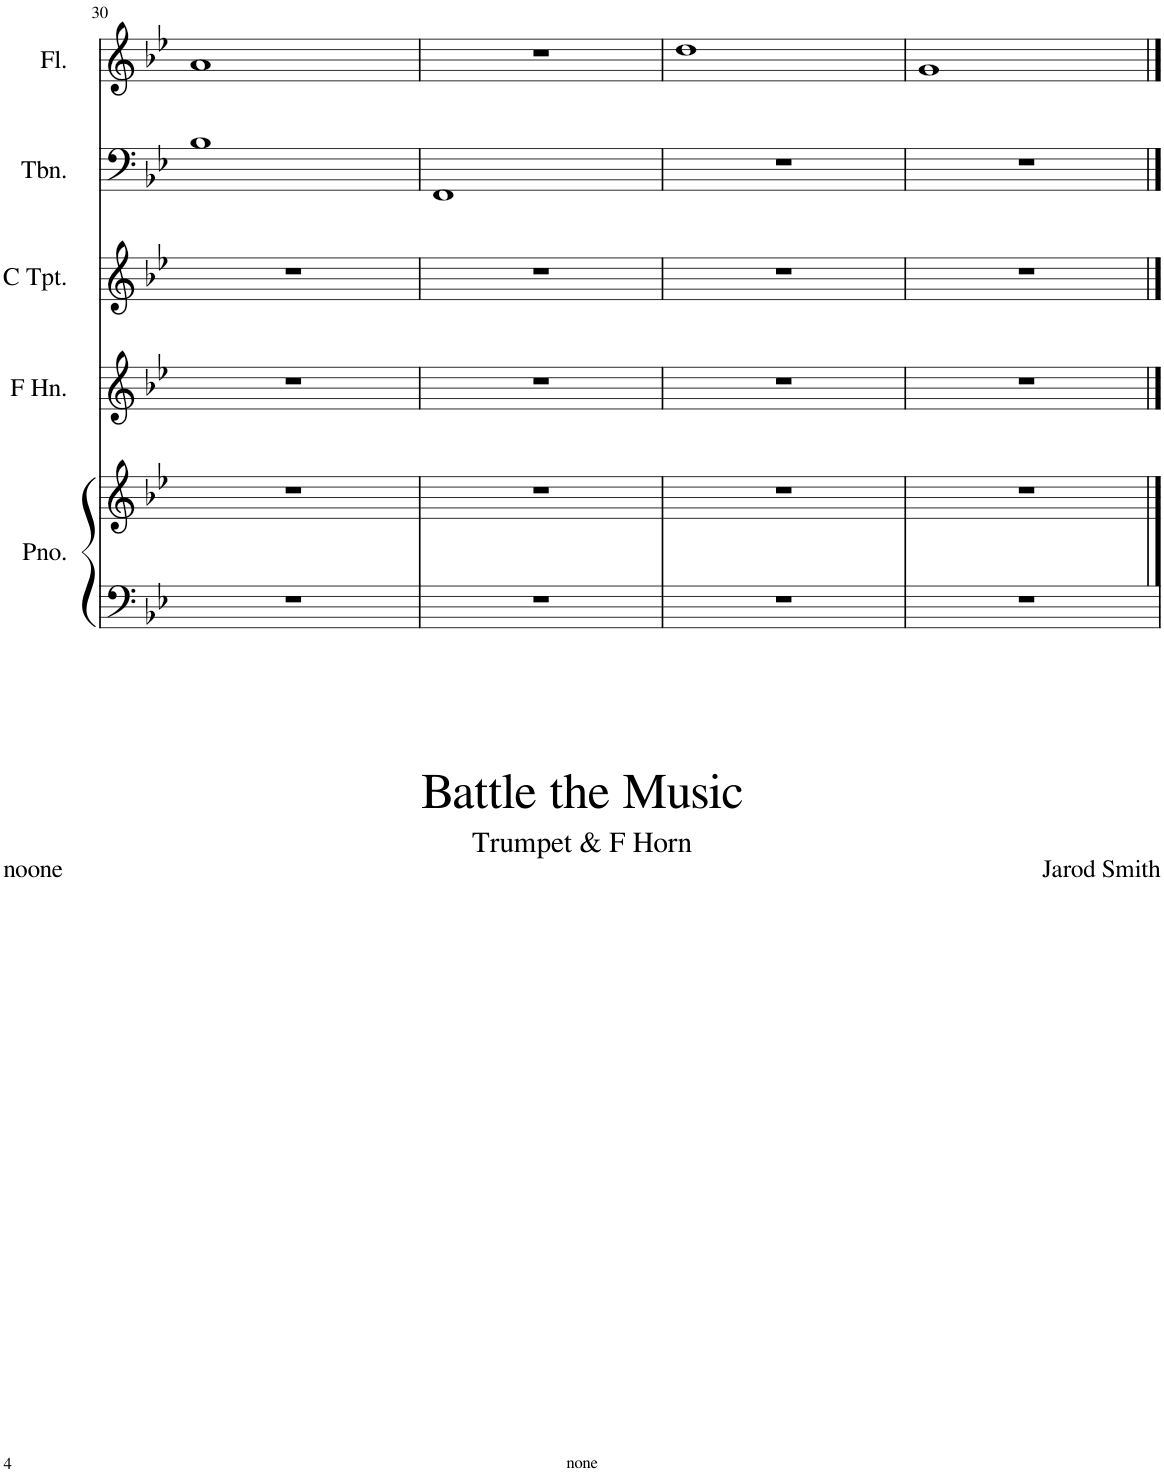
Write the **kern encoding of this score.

**kern	**kern	**kern	**kern	**kern	**kern
*part5	*part5	*part4	*part3	*part2	*part1
*staff6	*staff5	*staff4	*staff3	*staff2	*staff1
*I"Piano	*	*I"Horn in F	*I"C Trumpet	*I"Trombone	*I"Flute
*I'Pno.	*	*	*I'C Tpt.	*I'Tbn.	*I'Fl.
!!LO:PB:g=z
*clefF4	*clefG2	*clefG2	*clefG2	*clefF4	*clefG2
*	*	*ITrd4c7	*	*	*
*k[b-e-]	*k[b-e-]	*k[b-e-]	*k[b-e-]	*k[b-e-]	*k[b-e-]
*M4/4	*M4/4	*M4/4	*M4/4	*M4/4	*M4/4
*met(c)	*met(c)	*met(c)	*met(c)	*met(c)	*met(c)
=30	=30	=30	=30	=30	=30
1r	1r	1r	1r	1B-	1a
=31	=31	=31	=31	=31	=31
1r	1r	1r	1r	1FF	1r
=32	=32	=32	=32	=32	=32
1r	1r	1r	1r	1r	1dd
=33	=33	=33	=33	=33	=33
1r	1r	1r	1r	1r	1g
==	==	==	==	==	==
*-	*-	*-	*-	*-	*-
